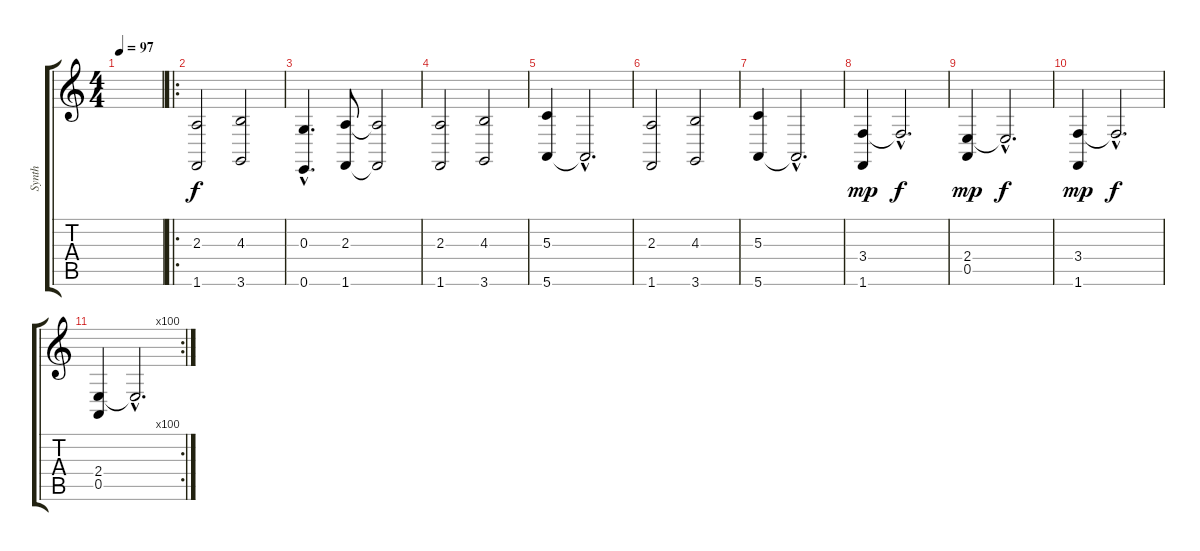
\track ("Synth" "Synth") {instrument synthstrings2}
\staff {score tabs}
\tuning (E4 B3 G3 D3 A2 E2) {hide}
\ts (4 4)
\tempo 97
\clef g2
\ks c
|
\ro
(2.3 1.6).2 (4.3 3.6).2 |
(0.3{hac} 0.6{hac}).4{d} (2.3 1.6).8 (2.3{t} 1.6{t}).2 |
(2.3 1.6).2 (4.3 3.6).2 |
(5.3 5.6).4 5.6{hac t}.2{d} |
(2.3 1.6).2 (4.3 3.6).2 |
(5.3 5.6).4 5.6{hac t}.2{d} |
(3.4 1.6).4{dy mp} 3.4{hac t}.2{d dy f} |
(2.4 0.5).4{dy mp} 2.4{hac t}.2{d dy f} |
(3.4 1.6).4{dy mp} 3.4{hac t}.2{d dy f} |
\rc 100
(2.4 0.5).4 2.4{hac t}.2{d}
